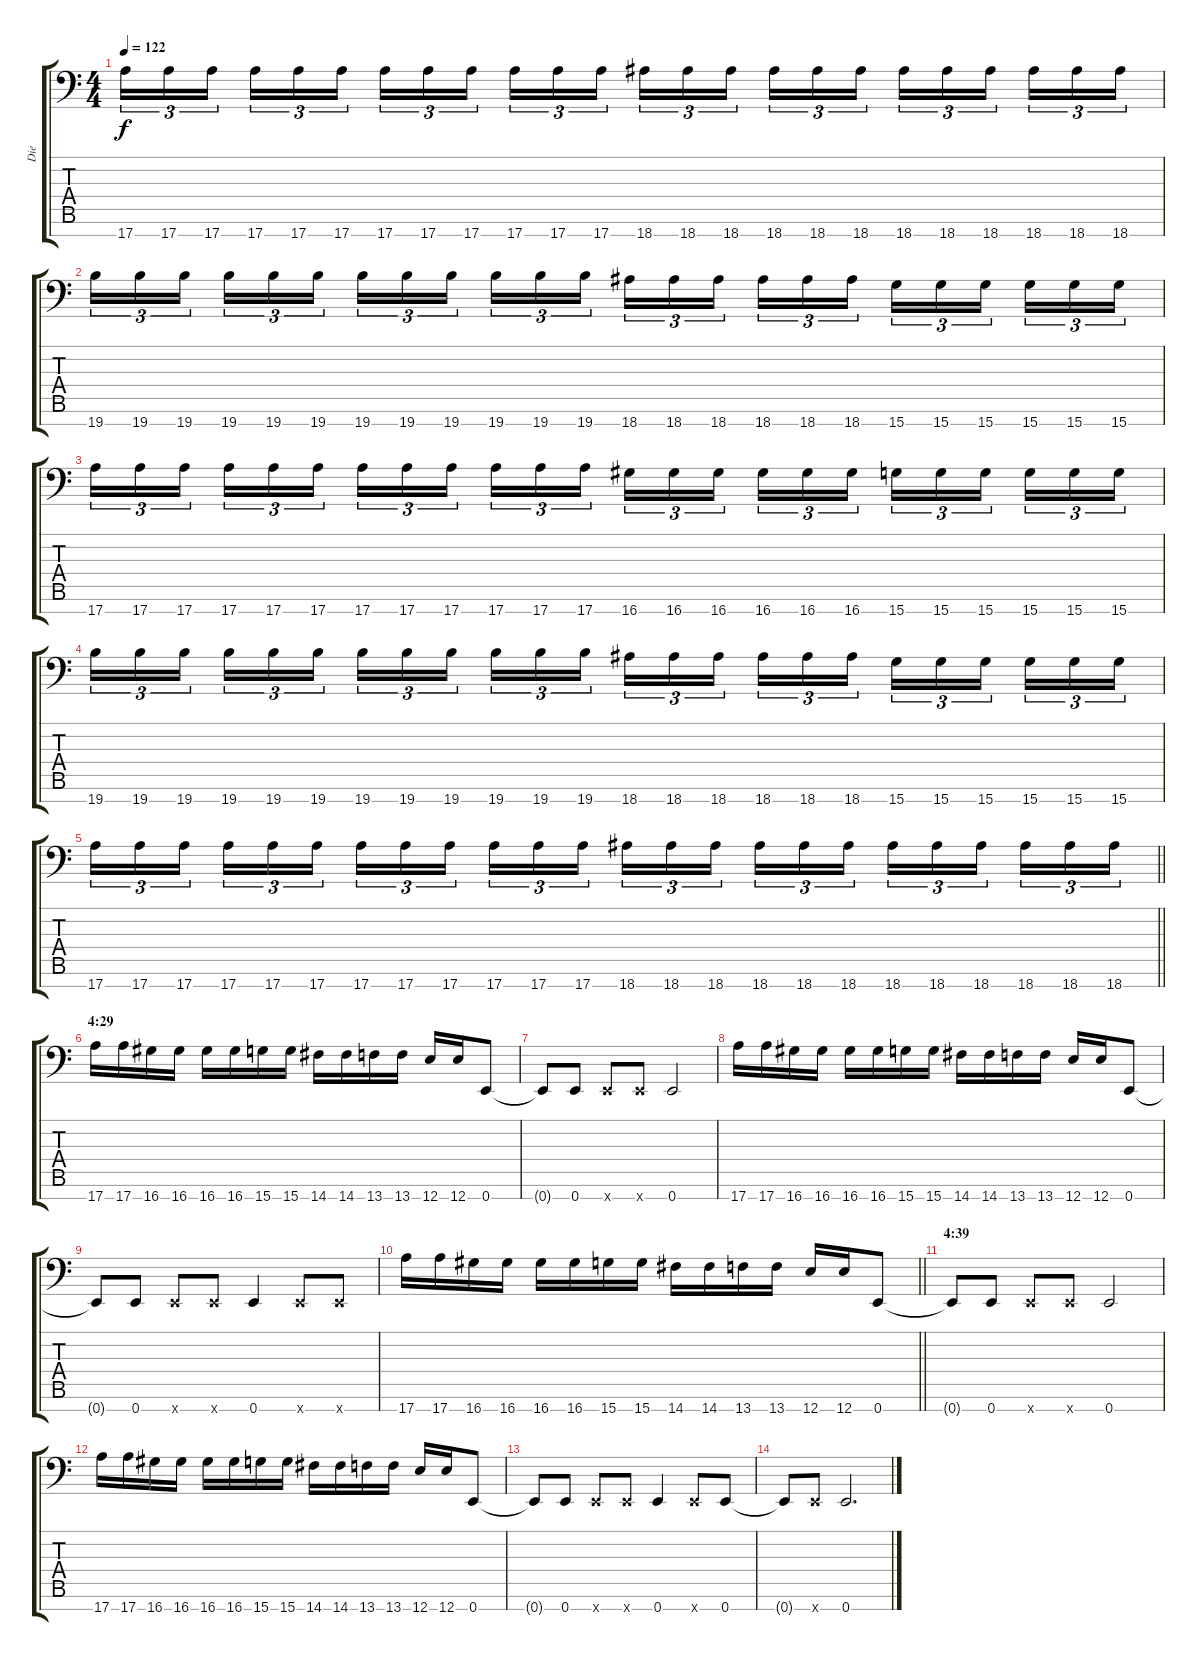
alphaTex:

\track ("Die" "Die") {instrument overdrivenguitar}
\staff {score tabs}
\tuning (B3 Gb3 D3 A2 E2 B1 E1) {hide}
\ts (4 4)
\tempo 122
\clef f4
\ks c
17.7.16{tu (3 2) dy f} 17.7.16{tu (3 2)} 17.7.16{tu (3 2) beam splitsecondary} 17.7.16{tu (3 2)} 17.7.16{tu (3 2)} 17.7.16{tu (3 2)} 17.7.16{tu (3 2)} 17.7.16{tu (3 2)} 17.7.16{tu (3 2) beam splitsecondary} 17.7.16{tu (3 2)} 17.7.16{tu (3 2)} 17.7.16{tu (3 2)} 18.7.16{tu (3 2)} 18.7.16{tu (3 2)} 18.7.16{tu (3 2) beam splitsecondary} 18.7.16{tu (3 2)} 18.7.16{tu (3 2)} 18.7.16{tu (3 2)} 18.7.16{tu (3 2)} 18.7.16{tu (3 2)} 18.7.16{tu (3 2) beam splitsecondary} 18.7.16{tu (3 2)} 18.7.16{tu (3 2)} 18.7.16{tu (3 2)} |
19.7.16{tu (3 2)} 19.7.16{tu (3 2)} 19.7.16{tu (3 2) beam splitsecondary} 19.7.16{tu (3 2)} 19.7.16{tu (3 2)} 19.7.16{tu (3 2)} 19.7.16{tu (3 2)} 19.7.16{tu (3 2)} 19.7.16{tu (3 2) beam splitsecondary} 19.7.16{tu (3 2)} 19.7.16{tu (3 2)} 19.7.16{tu (3 2)} 18.7.16{tu (3 2)} 18.7.16{tu (3 2)} 18.7.16{tu (3 2) beam splitsecondary} 18.7.16{tu (3 2)} 18.7.16{tu (3 2)} 18.7.16{tu (3 2)} 15.7.16{tu (3 2)} 15.7.16{tu (3 2)} 15.7.16{tu (3 2) beam splitsecondary} 15.7.16{tu (3 2)} 15.7.16{tu (3 2)} 15.7.16{tu (3 2)} |
17.7.16{tu (3 2)} 17.7.16{tu (3 2)} 17.7.16{tu (3 2) beam splitsecondary} 17.7.16{tu (3 2)} 17.7.16{tu (3 2)} 17.7.16{tu (3 2)} 17.7.16{tu (3 2)} 17.7.16{tu (3 2)} 17.7.16{tu (3 2) beam splitsecondary} 17.7.16{tu (3 2)} 17.7.16{tu (3 2)} 17.7.16{tu (3 2)} 16.7.16{tu (3 2)} 16.7.16{tu (3 2)} 16.7.16{tu (3 2) beam splitsecondary} 16.7.16{tu (3 2)} 16.7.16{tu (3 2)} 16.7.16{tu (3 2)} 15.7.16{tu (3 2)} 15.7.16{tu (3 2)} 15.7.16{tu (3 2) beam splitsecondary} 15.7.16{tu (3 2)} 15.7.16{tu (3 2)} 15.7.16{tu (3 2)} |
19.7.16{tu (3 2)} 19.7.16{tu (3 2)} 19.7.16{tu (3 2) beam splitsecondary} 19.7.16{tu (3 2)} 19.7.16{tu (3 2)} 19.7.16{tu (3 2)} 19.7.16{tu (3 2)} 19.7.16{tu (3 2)} 19.7.16{tu (3 2) beam splitsecondary} 19.7.16{tu (3 2)} 19.7.16{tu (3 2)} 19.7.16{tu (3 2)} 18.7.16{tu (3 2)} 18.7.16{tu (3 2)} 18.7.16{tu (3 2) beam splitsecondary} 18.7.16{tu (3 2)} 18.7.16{tu (3 2)} 18.7.16{tu (3 2)} 15.7.16{tu (3 2)} 15.7.16{tu (3 2)} 15.7.16{tu (3 2) beam splitsecondary} 15.7.16{tu (3 2)} 15.7.16{tu (3 2)} 15.7.16{tu (3 2)} |
\barLineRight lightlight
17.7.16{tu (3 2)} 17.7.16{tu (3 2)} 17.7.16{tu (3 2) beam splitsecondary} 17.7.16{tu (3 2)} 17.7.16{tu (3 2)} 17.7.16{tu (3 2)} 17.7.16{tu (3 2)} 17.7.16{tu (3 2)} 17.7.16{tu (3 2) beam splitsecondary} 17.7.16{tu (3 2)} 17.7.16{tu (3 2)} 17.7.16{tu (3 2)} 18.7.16{tu (3 2)} 18.7.16{tu (3 2)} 18.7.16{tu (3 2) beam splitsecondary} 18.7.16{tu (3 2)} 18.7.16{tu (3 2)} 18.7.16{tu (3 2)} 18.7.16{tu (3 2)} 18.7.16{tu (3 2)} 18.7.16{tu (3 2) beam splitsecondary} 18.7.16{tu (3 2)} 18.7.16{tu (3 2)} 18.7.16{tu (3 2)} |
\section ("" "4:29")
17.7.16 17.7.16 16.7.16 16.7.16 16.7.16 16.7.16 15.7.16 15.7.16 14.7.16 14.7.16 13.7.16 13.7.16 12.7.16 12.7.16 0.7.8 |
0.7{t}.8 0.7.8 0.7{x}.8 0.7{x}.8 0.7.2 |
17.7.16 17.7.16 16.7.16 16.7.16 16.7.16 16.7.16 15.7.16 15.7.16 14.7.16 14.7.16 13.7.16 13.7.16 12.7.16 12.7.16 0.7.8 |
0.7{t}.8 0.7.8 0.7{x}.8 0.7{x}.8 0.7.4 0.7{x}.8 0.7{x}.8 |
\barLineRight lightlight
17.7.16 17.7.16 16.7.16 16.7.16 16.7.16 16.7.16 15.7.16 15.7.16 14.7.16 14.7.16 13.7.16 13.7.16 12.7.16 12.7.16 0.7.8 |
\section ("" "4:39")
0.7{t}.8 0.7.8 0.7{x}.8 0.7{x}.8 0.7.2 |
17.7.16 17.7.16 16.7.16 16.7.16 16.7.16 16.7.16 15.7.16 15.7.16 14.7.16 14.7.16 13.7.16 13.7.16 12.7.16 12.7.16 0.7.8 |
0.7{t}.8 0.7.8 0.7{x}.8 0.7{x}.8 0.7.4 0.7{x}.8 0.7.8 |
0.7{t}.8 0.7{x}.8 0.7.2{d}
